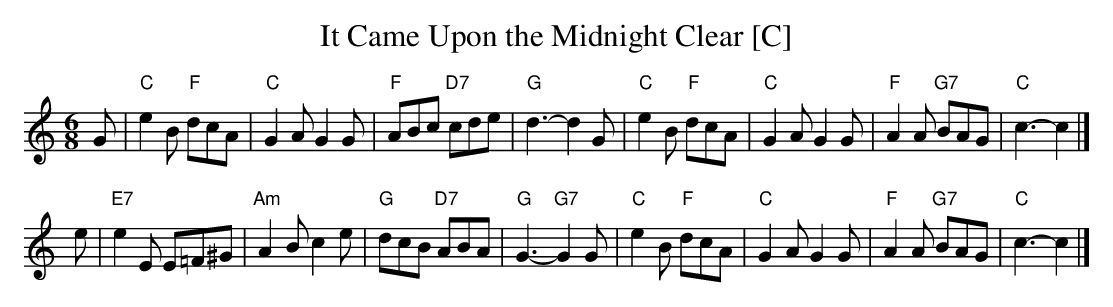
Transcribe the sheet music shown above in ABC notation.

X:1
T: It Came Upon the Midnight Clear [C]
M: 6/8
L: 1/8
K: C
G \
| "C"e2B "F"dcA | "C"G2A G2G \
| "F"ABc "D7"cde | "G"d3- d2G \
| "C"e2B "F"dcA | "C"G2A G2G \
| "F"A2A "G7"BAG | "C"c3- c2 |]
e \
| "E7"e2E E=F^G | "Am"A2B c2e \
| "G"dcB "D7"ABA | "G"G3- "G7"G2G \
| "C"e2B "F"dcA | "C"G2A G2G \
| "F"A2A "G7"BAG | "C"c3- c2 |]
